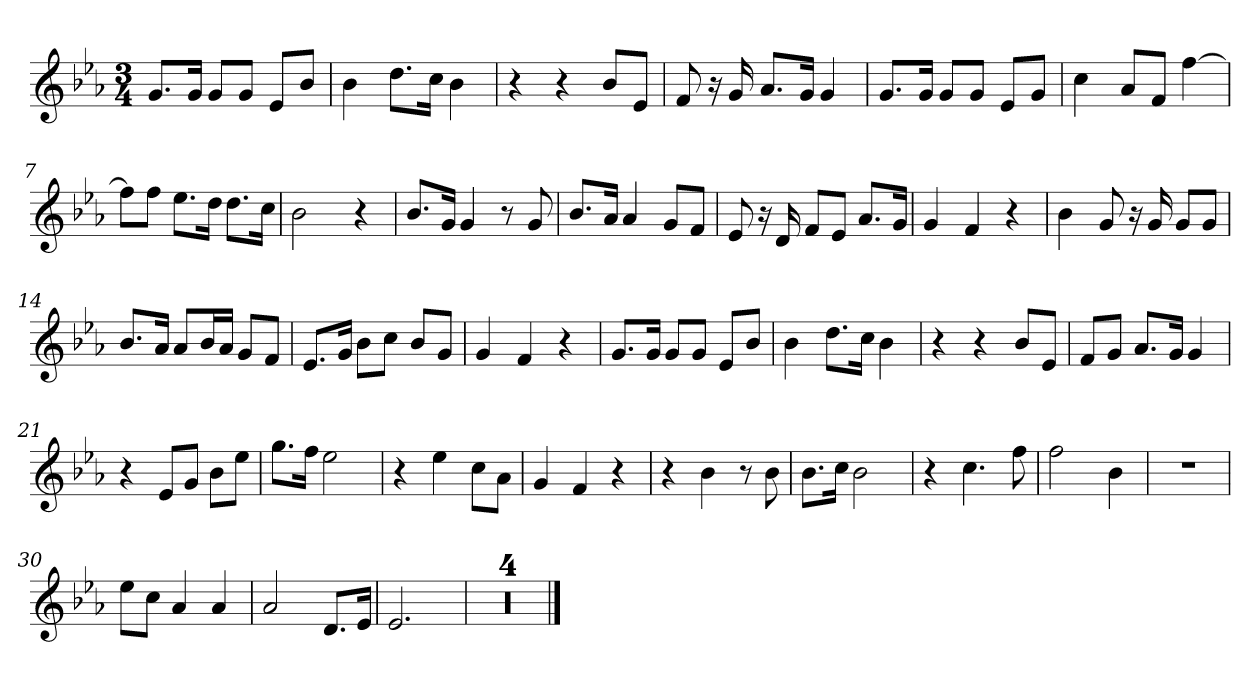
**kern
*part1
*staff1
*clefG2
*k[b-e-a-]
*M3/4
=1
8.g/L
16g/Jk
8g/L
8g/J
8e-/L
8b-/J
=2
4b-\
8.dd\L
16cc\Jk
4b-\
=3
4r
4r
8b-/L
8e-/J
=4
8f/
16r
16g/
8.a-/L
16g/Jk
4g/
=5
8.g/L
16g/Jk
8g/L
8g/J
8e-/L
8g/J
=6
4cc\
8a-/L
8f/J
[4ff\
=7
8ff\L]
8ff\J
8.ee-\L
16dd\Jk
8.dd\L
16cc\Jk
=8
2b-\
4r
=9
8.b-/L
16g/Jk
4g/
8r
8g/
!!LO:LB:g=z
=10
8.b-/L
16a-/Jk
4a-/
8g/L
8f/J
=11
8e-/
16r
16d/
8f/L
8e-/J
8.a-/L
16g/Jk
=12
4g/
4f/
4r
=13
4b-\
8g/
16r
16g/
8g/L
8g/J
=14
8.b-/L
16a-/Jk
8a-/L
16b-/L
16a-/JJ
8g/L
8f/J
=15
8.e-/L
16g/Jk
8b-\L
8cc\J
8b-/L
8g/J
=16
4g/
4f/
4r
=17
8.g/L
16g/Jk
8g/L
8g/J
8e-/L
8b-/J
!!LO:LB:g=z
=18
4b-\
8.dd\L
16cc\Jk
4b-\
=19
4r
4r
8b-/L
8e-/J
=20
8f/L
8g/J
8.a-/L
16g/Jk
4g/
=21
4r
8e-/L
8g/J
8b-\L
8ee-\J
=22
8.gg\L
16ff\Jk
2ee-\
=23
4r
4ee-\
8cc\L
8a-\J
=24
4g/
4f/
4r
=25
4r
4b-\
8r
8b-\
=26
8.b-\L
16cc\Jk
2b-\
=27
4r
4.cc\
8ff\
=28
2ff\
4b-\
=29
2.r
!!LO:LB:g=z
=30
8ee-\L
8cc\J
4a-/
4a-/
=31
2a-/
8.d/L
16e-/Jk
=32
2.e-/
=33
2.r
=34
2.r
=35
2.r
=36
2.r
==
*-
